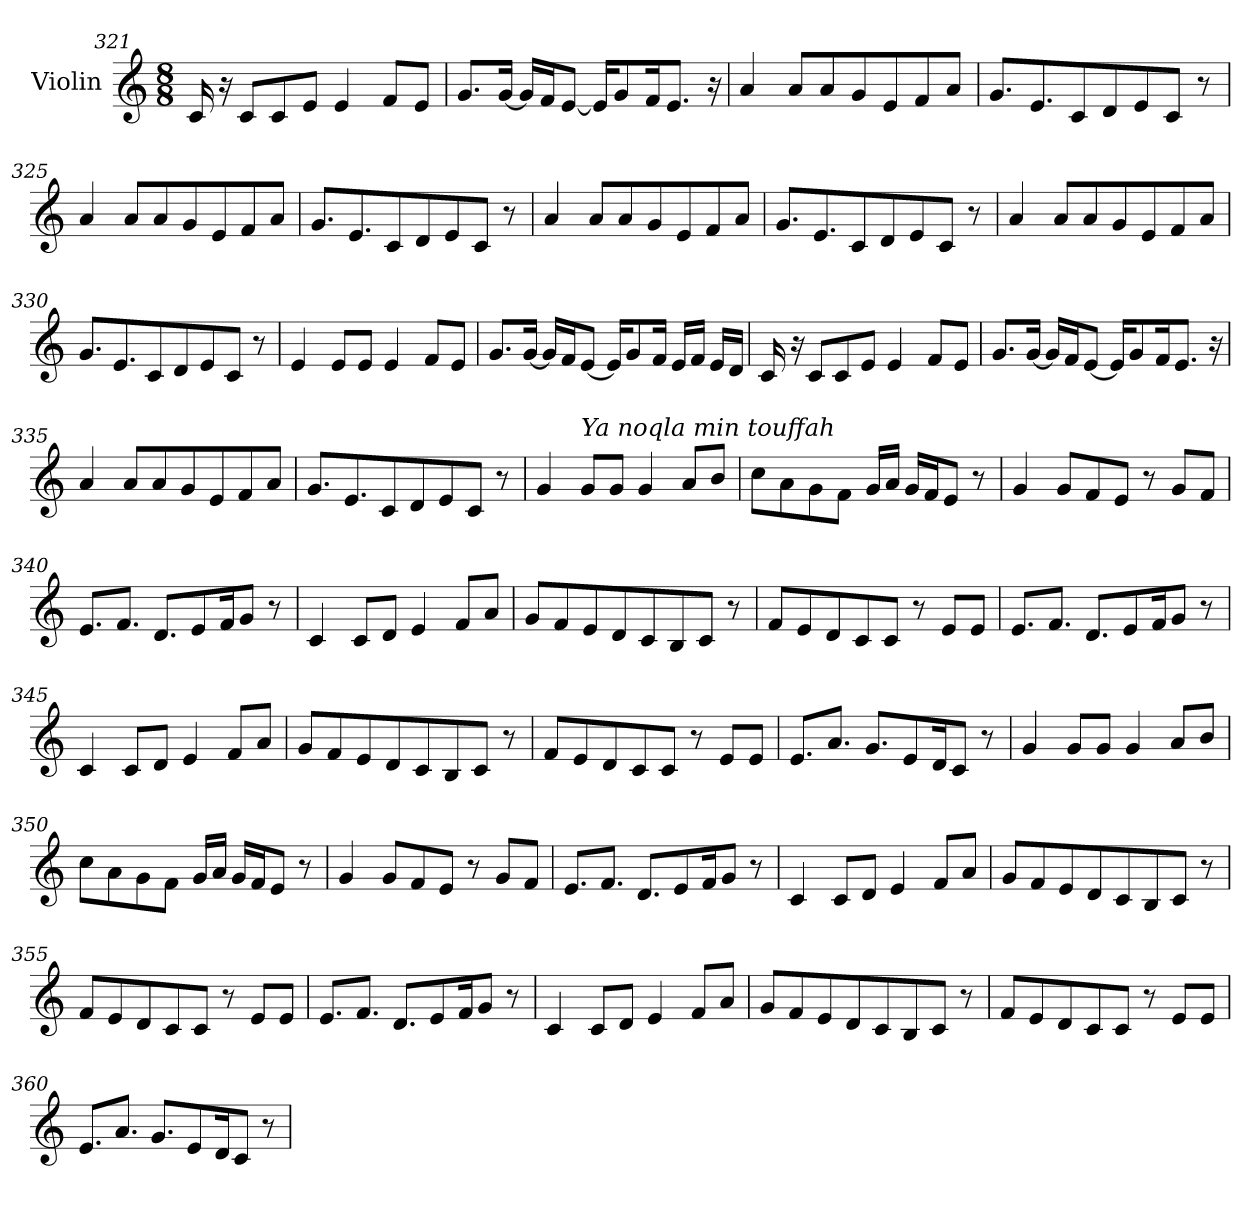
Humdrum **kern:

**kern
*part1
*staff1
*I"Violin
*clefG2
*k[]
*M8/8
=321
16c/
16r
8c/L
8c/
8e/J
4e/
8f/L
8e/J
!!LO:LB:g=z
=322
8.g/L
[16g/Jk
16g/LL]
16f/J
[8e/J
16e/KL]
8g/
16f/K
8.e/J
16r
=323
4a/
8a/L
8a/
8g/
8e/
8f/
8a/J
=324
8.g/L
8.e/
8c/
8d/
8e/
8c/J
8r
=325
4a/
8a/L
8a/
8g/
8e/
8f/
8a/J
!!LO:LB:g=z
=326
8.g/L
8.e/
8c/
8d/
8e/
8c/J
8r
=327
4a/
8a/L
8a/
8g/
8e/
8f/
8a/J
=328
8.g/L
8.e/
8c/
8d/
8e/
8c/J
8r
=329
4a/
8a/L
8a/
8g/
8e/
8f/
8a/J
!!LO:LB:g=z
=330
8.g/L
8.e/
8c/
8d/
8e/
8c/J
8r
=331
4e/
8e/L
8e/J
4e/
8f/L
8e/J
=332
8.g/L
[16g/Jk
16g/LL]
16f/J
[8e/J
16e/KL]
8g/
16f/Jk
16e/LL
16f/JJ
16e/LL
16d/JJ
=333
16c/
16r
8c/L
8c/
8e/J
4e/
8f/L
8e/J
!!LO:LB:g=z
=334
8.g/L
[16g/Jk
16g/LL]
16f/J
[8e/J
16e/KL]
8g/
16f/K
8.e/J
16r
=335
4a/
8a/L
8a/
8g/
8e/
8f/
8a/J
=336
8.g/L
8.e/
8c/
8d/
8e/
8c/J
8r
=337
4g/
!LO:TX:a:i:t=Ya noqla min touffah
8g/L
8g/J
4g/
8a/L
8b/J
!!LO:LB:g=z
=338
8cc\L
8a\
8g\
8f\J
16g/LL
16a/JJ
16g/LL
16f/J
8e/J
8r
=339
4g/
8g/L
8f/
8e/J
8r
8g/L
8f/J
=340
8.e/L
8.f/J
8.d/L
8e/
16f/K
8g/J
8r
=341
4c/
8c/L
8d/J
4e/
8f/L
8a/J
=342
8g/L
8f/
8e/
8d/
8c/
8B/
8c/J
8r
!!LO:LB:g=z
=343
8f/L
8e/
8d/
8c/
8c/J
8r
8e/L
8e/J
=344
8.e/L
8.f/J
8.d/L
8e/
16f/K
8g/J
8r
=345
4c/
8c/L
8d/J
4e/
8f/L
8a/J
!!LO:PB:g=z
=346
8g/L
8f/
8e/
8d/
8c/
8B/
8c/J
8r
=347
8f/L
8e/
8d/
8c/
8c/J
8r
8e/L
8e/J
=348
8.e/L
8.a/J
8.g/L
8e/
16d/K
8c/J
8r
=349
4g/
8g/L
8g/J
4g/
8a/L
8b/J
!!LO:LB:g=z
=350
8cc\L
8a\
8g\
8f\J
16g/LL
16a/JJ
16g/LL
16f/J
8e/J
8r
=351
4g/
8g/L
8f/
8e/J
8r
8g/L
8f/J
=352
8.e/L
8.f/J
8.d/L
8e/
16f/K
8g/J
8r
=353
4c/
8c/L
8d/J
4e/
8f/L
8a/J
!!LO:LB:g=z
=354
8g/L
8f/
8e/
8d/
8c/
8B/
8c/J
8r
=355
8f/L
8e/
8d/
8c/
8c/J
8r
8e/L
8e/J
=356
8.e/L
8.f/J
8.d/L
8e/
16f/K
8g/J
8r
=357
4c/
8c/L
8d/J
4e/
8f/L
8a/J
!!LO:LB:g=z
=358
8g/L
8f/
8e/
8d/
8c/
8B/
8c/J
8r
=359
8f/L
8e/
8d/
8c/
8c/J
8r
8e/L
8e/J
=360
8.e/L
8.a/J
8.g/L
8e/
16d/K
8c/J
8r
=
*-
